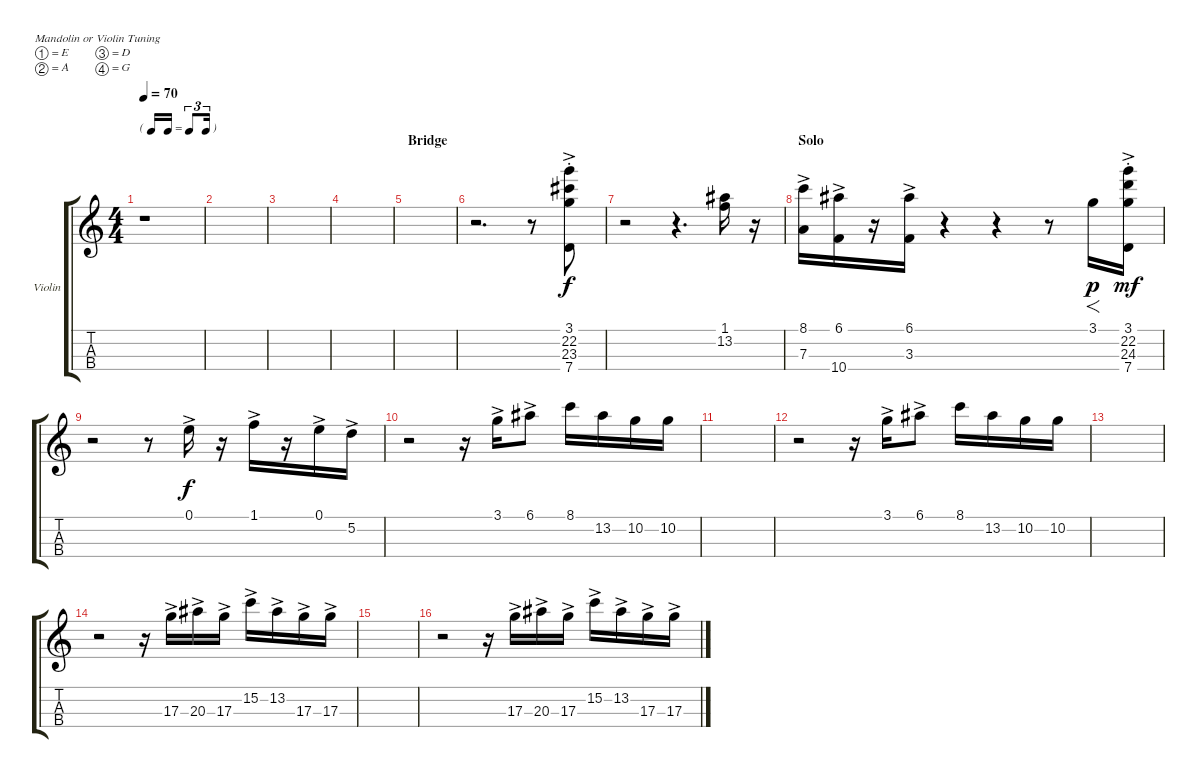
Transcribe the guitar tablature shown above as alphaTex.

\bracketExtendMode groupsimilarinstruments
\firstSystemTrackNameOrientation horizontal
\otherSystemsTrackNameOrientation horizontal
\track ("Accordion" "Violin") {instrument violin}
\staff {score tabs}
\tuning (E5 A4 D4 G3)
\ts (4 4)
\tf triplet16th
\tempo 70
\clef g2
\ks aminor
r.1{dy mf} |
|
|
|
\section ("" "Bridge")
|
r.2{d} r.8 (3.1{ac st} 7.4{st} 22.2 23.3{ac st}).8{dy f} |
r.2 r.4{d} (1.1 13.2).16 r.16 |
\section ("" "Solo")
(7.3{ac} 8.1).16 (10.4{ac} 6.1).16 r.16 (3.3{ac} 6.1).16 r.4 r.4 r.8 3.1.16{f dy p} (3.1{ac st} 24.3{st} 7.4{st} 22.2).16{dy mf} |
r.2 r.8 0.1{ac}.16{dy f} r.16 1.1{ac}.16 r.16 0.1{ac}.16 5.2{ac}.16 |
r.2 r.16 3.1{ac}.16 6.1{ac}.8 8.1.16 13.2.16 10.2.16 10.2.16 |
|
r.2 r.16 3.1{ac}.16 6.1{ac}.8 8.1.16 13.2.16 10.2.16 10.2.16 |
|
r.2 r.16 17.3{ac}.16 20.3{ac}.16 17.3{ac}.16 15.2{ac}.16 13.2{ac}.16 17.3{ac}.16 17.3{ac}.16 |
|
r.2 r.16 17.3{ac}.16 20.3{ac}.16 17.3{ac}.16 15.2{ac}.16 13.2{ac}.16 17.3{ac}.16 17.3{ac}.16
